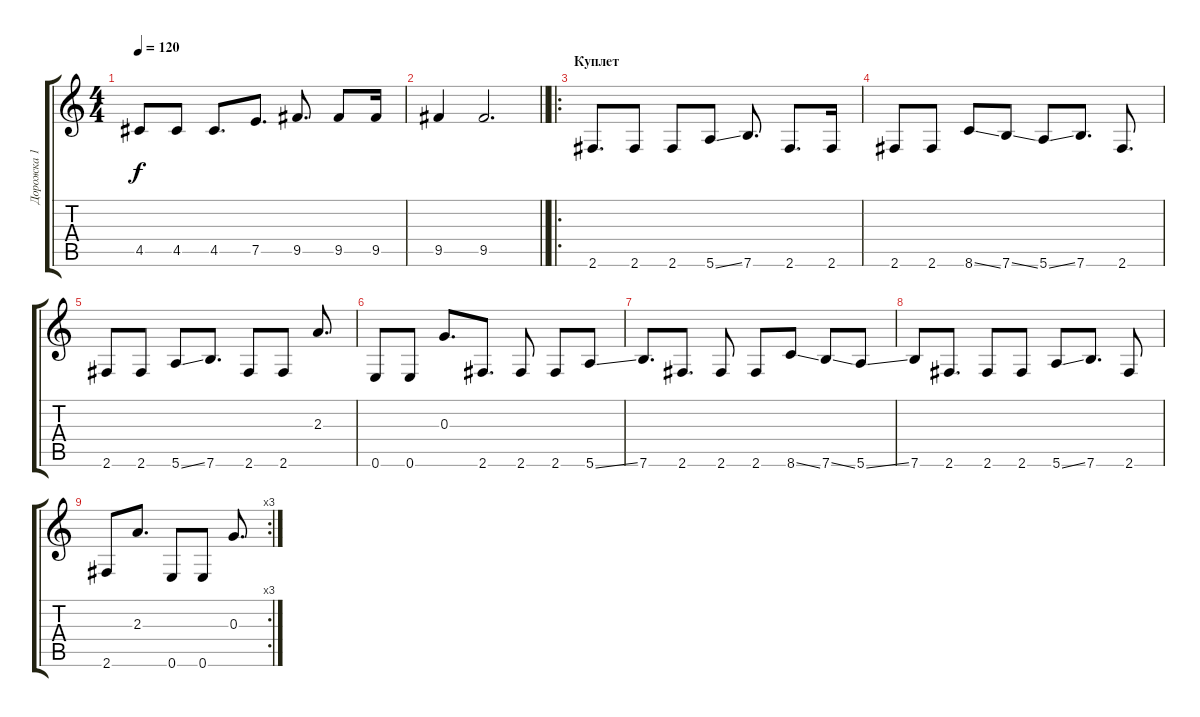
\track ("Дорожка 1" "Дорожка 1") {instrument electricguitarclean}
\staff {score tabs}
\tuning (E4 B3 G3 D3 A2 E2) {hide}
\ts (4 4)
\tempo 120
\clef g2
\ks c
4.5.8{dy f} 4.5.8 4.5.8{d} 7.5.8{d} 9.5.8{d} 9.5.8 9.5.16 |
\barLineRight lightlight
9.5.4 9.5.2{d} |
\ro
\section ("" "Куплет")
2.6.8{d} 2.6.8 2.6.8 5.6{ss}.8 7.6.8{d} 2.6.8{d} 2.6.16 |
2.6.8 2.6.8 8.6{ss}.8 7.6{ss}.8 5.6{ss}.8 7.6.8{d} 2.6.8{d} |
2.6.8 2.6.8 5.6{ss}.8 7.6.8{d} 2.6.8 2.6.8 2.3.8{d} |
0.6.8 0.6.8 0.3.8{d} 2.6.8{d} 2.6.8 2.6.8 5.6{ss}.8 |
7.6.8{d} 2.6.8{d} 2.6.8 2.6.8 8.6{ss}.8 7.6{ss}.8 5.6{ss}.8 |
7.6.8 2.6.8{d} 2.6.8 2.6.8 5.6{ss}.8 7.6.8{d} 2.6.8 |
\rc 3
2.6.8 2.3.8{d} 0.6.8 0.6.8 0.3.8{d}
